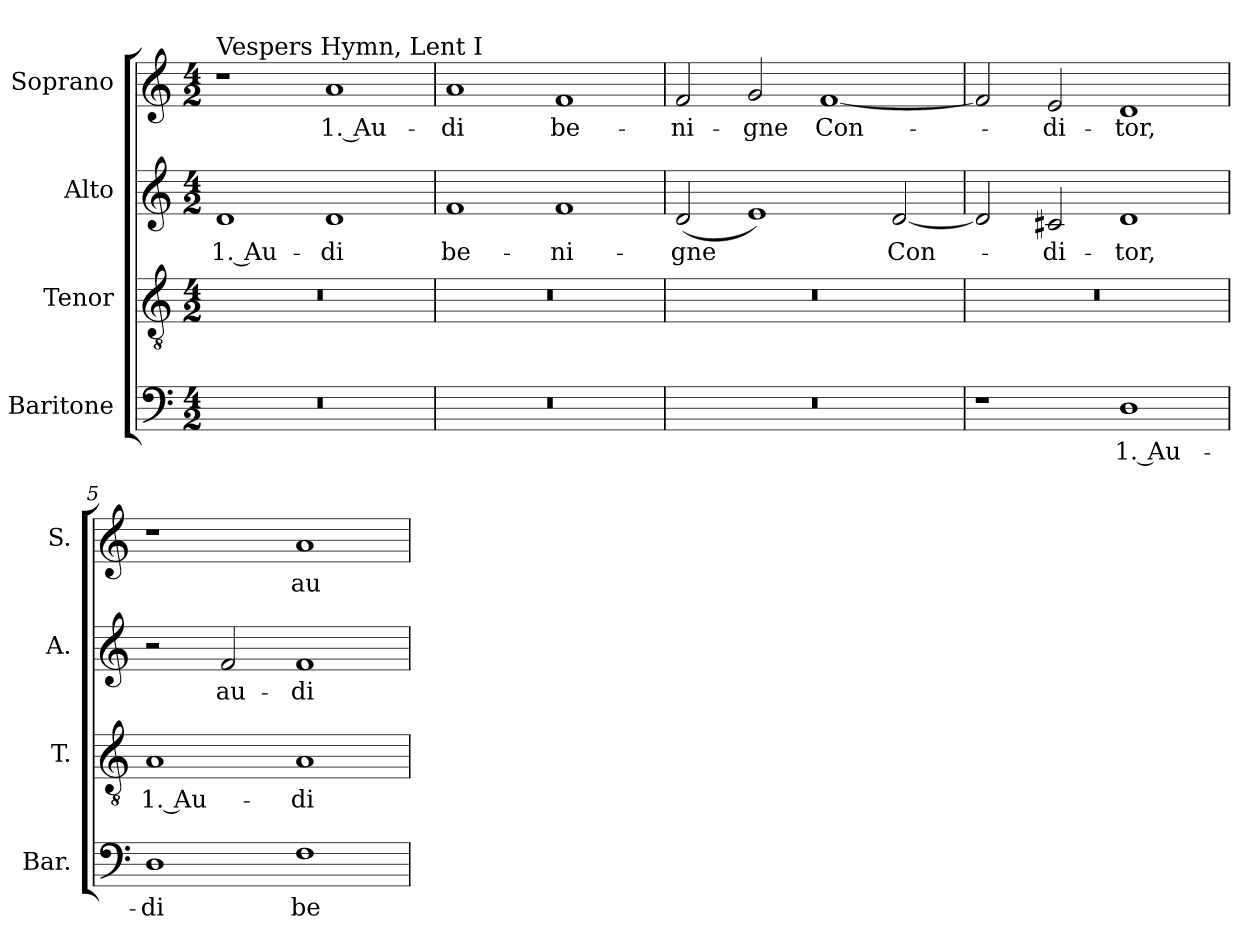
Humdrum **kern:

**kern	**text	**kern	**text	**kern	**text	**kern	**text
*part4	*part4	*part3	*part3	*part2	*part2	*part1	*part1
*staff4	*staff4	*staff3	*staff3	*staff2	*staff2	*staff1	*staff1
*I"Baritone	*	*I"Tenor	*	*I"Alto	*	*I"Soprano	*
*I'Bar.	*	*I'T.	*	*I'A.	*	*I'S.	*
!!LO:PB:g=z
*clefF4	*	*clefGv2	*	*clefG2	*	*clefG2	*
*	*	*ITrd7c12	*	*	*	*	*
*k[]	*	*k[]	*	*k[]	*	*k[]	*
*C:	*	*C:	*	*C:	*	*C:	*
*M4/2	*	*M4/2	*	*M4/2	*	*M4/2	*
*MM184	*	*MM184	*	*MM184	*	*MM184	*
=1	=1	=1	=1	=1	=1	=1	=1
!LO:N:vis=1	!	!LO:N:vis=1	!	!	!	!	!
!	!	!	!	!	!	!LO:TX:a:t=Vespers Hymn, Lent I	!
!	!	!	!	!	!LO:LY:b:color=#000000	!	!
0r	.	0r	.	1di	1. Au-	1r	.
!	!	!	!	!	!LO:LY:b:color=#000000	!	!
!	!	!	!	!	!	!	!LO:LY:b:color=#000000
.	.	.	.	1di	-di	1ai	1. Au-
=2	=2	=2	=2	=2	=2	=2	=2
!LO:N:vis=1	!	!LO:N:vis=1	!	!	!	!	!
!	!	!	!	!	!LO:LY:b:color=#000000	!	!
!	!	!	!	!	!	!	!LO:LY:b:color=#000000
0r	.	0r	.	1fi	be-	1ai	-di
!	!	!	!	!	!LO:LY:b:color=#000000	!	!
!	!	!	!	!	!	!	!LO:LY:b:color=#000000
.	.	.	.	1fi	-ni-	1fi	be-
=3	=3	=3	=3	=3	=3	=3	=3
!LO:N:vis=1	!	!LO:N:vis=1	!	!	!	!	!
!	!	!	!	!	!LO:LY:b:color=#000000	!	!
!	!	!	!	!	!	!	!LO:LY:b:color=#000000
0r	.	0r	.	(2di/	-gne	2fi/	-ni-
!	!	!	!	!	!	!	!LO:LY:b:color=#000000
.	.	.	.	1ei)	.	2gi/	-gne
!	!	!	!	!	!	!	!LO:LY:b:color=#000000
.	.	.	.	.	.	[1fi	Con-
!	!	!	!	!	!LO:LY:b:color=#000000	!	!
.	.	.	.	[2di/	Con-	.	.
=4	=4	=4	=4	=4	=4	=4	=4
!	!	!LO:N:vis=1	!	!	!	!	!
1r	.	0r	.	2di/]	.	2fi/]	.
!	!	!	!	!	!LO:LY:b:color=#000000	!	!
!	!	!	!	!	!	!	!LO:LY:b:color=#000000
.	.	.	.	2c#Xi/	-di-	2ei/	-di-
!	!LO:LY:b:color=#000000	!	!	!	!	!	!
!	!	!	!	!	!LO:LY:b:color=#000000	!	!
!	!	!	!	!	!	!	!LO:LY:b:color=#000000
1Di	1. Au-	.	.	1di	-tor,	1di	-tor,
=5	=5	=5	=5	=5	=5	=5	=5
!	!LO:LY:b:color=#000000	!	!	!	!	!	!
!	!	!	!LO:LY:b:color=#000000	!	!	!	!
1Di	-di	1AAi	1. Au-	2r	.	1r	.
!	!	!	!	!	!LO:LY:b:color=#000000	!	!
.	.	.	.	2fi/	au-	.	.
!	!LO:LY:b:color=#000000	!	!	!	!	!	!
!	!	!	!LO:LY:b:color=#000000	!	!	!	!
!	!	!	!	!	!LO:LY:b:color=#000000	!	!
!	!	!	!	!	!	!	!LO:LY:b:color=#000000
1Fi	be-	1AAi	-di	1fi	-di	1ai	au-
=	=	=	=	=	=	=	=
*-	*-	*-	*-	*-	*-	*-	*-
